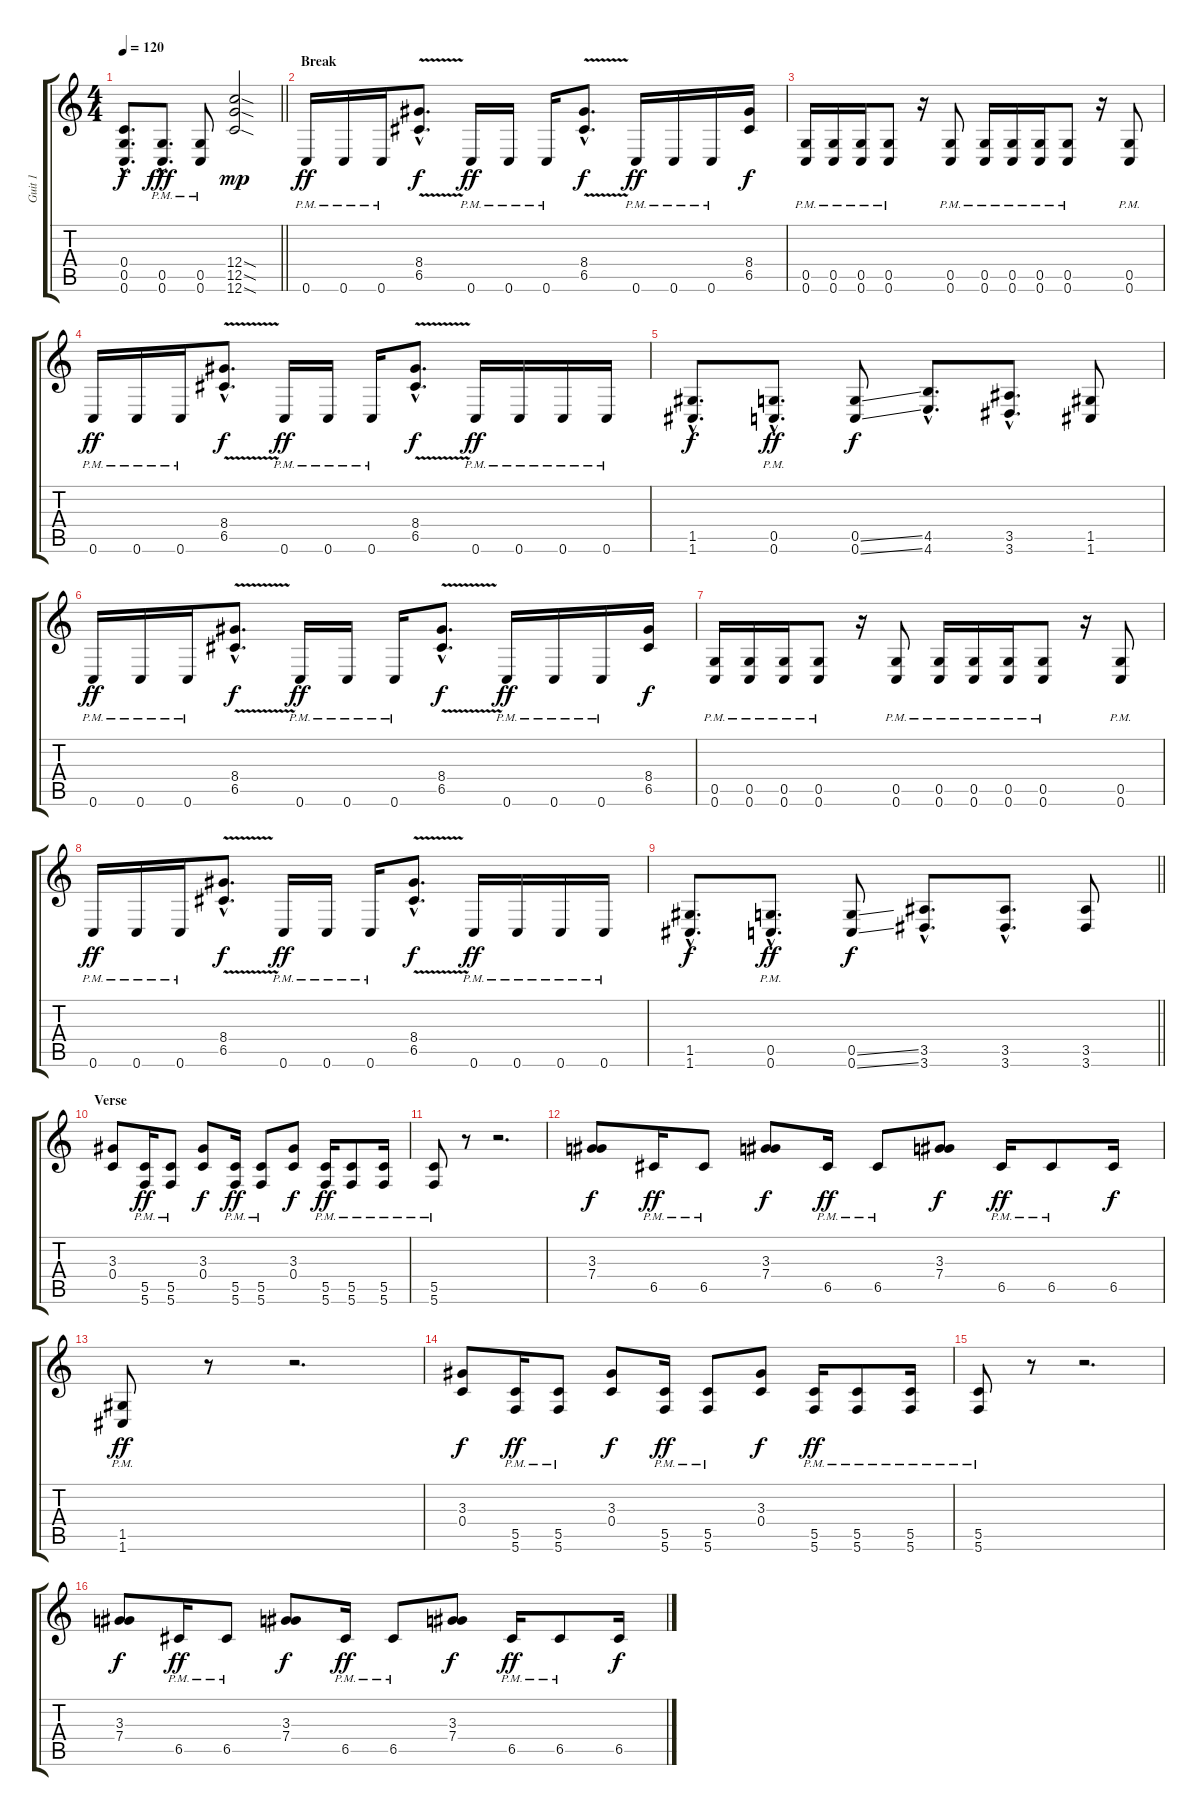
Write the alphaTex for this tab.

\track ("Guit 1" "Guit 1") {instrument acousticguitarsteel}
\staff {score tabs}
\tuning (D4 A3 F3 C3 G2 C2) {hide}
\ts (4 4)
\tempo 120
\clef g2
\barLineRight lightlight
\ks c
(0.4{hac} 0.5{hac} 0.6{hac}).8{d dy f} (0.5{hac pm} 0.6{hac pm}).8{d dy fff} (0.5{pm} 0.6{pm}).8 (12.4{sod} 12.5{sod} 12.6{sod}).2{dy mp} |
\section ("" "Break")
0.6{pm}.16{dy ff} 0.6{pm}.16 0.6{pm}.16 (8.4{v hac} 6.5{v hac}).8{d dy f} 0.6{pm}.16{dy ff} 0.6{pm}.16 0.6{pm}.16 (8.4{v hac} 6.5{v hac}).8{d dy f} 0.6{pm}.16{dy ff} 0.6{pm}.16 0.6{pm}.16 (8.4 6.5).16{dy f} |
(0.5{pm} 0.6{pm}).16 (0.5{pm} 0.6{pm}).16 (0.5{pm} 0.6{pm}).16 (0.5{pm} 0.6{pm}).8 r.16 (0.5{pm} 0.6{pm}).8 (0.5{pm} 0.6{pm}).16 (0.5{pm} 0.6{pm}).16 (0.5{pm} 0.6{pm}).16 (0.5{pm} 0.6{pm}).8 r.16 (0.5{pm} 0.6{pm}).8 |
0.6{pm}.16{dy ff} 0.6{pm}.16 0.6{pm}.16 (8.4{v hac} 6.5{v hac}).8{d dy f} 0.6{pm}.16{dy ff} 0.6{pm}.16 0.6{pm}.16 (8.4{v hac} 6.5{v hac}).8{d dy f} 0.6{pm}.16{dy ff} 0.6{pm}.16 0.6{pm}.16 0.6{pm}.16 |
(1.5{hac} 1.6{hac}).8{d dy f} (0.5{hac pm} 0.6{hac pm}).8{d dy ff} (0.5{ss} 0.6{ss}).8{dy f} (4.5{hac} 4.6{hac}).8{d} (3.5{hac} 3.6{hac}).8{d} (1.5 1.6).8 |
0.6{pm}.16{dy ff} 0.6{pm}.16 0.6{pm}.16 (8.4{v hac} 6.5{v hac}).8{d dy f} 0.6{pm}.16{dy ff} 0.6{pm}.16 0.6{pm}.16 (8.4{v hac} 6.5{v hac}).8{d dy f} 0.6{pm}.16{dy ff} 0.6{pm}.16 0.6{pm}.16 (8.4 6.5).16{dy f} |
(0.5{pm} 0.6{pm}).16 (0.5{pm} 0.6{pm}).16 (0.5{pm} 0.6{pm}).16 (0.5{pm} 0.6{pm}).8 r.16 (0.5{pm} 0.6{pm}).8 (0.5{pm} 0.6{pm}).16 (0.5{pm} 0.6{pm}).16 (0.5{pm} 0.6{pm}).16 (0.5{pm} 0.6{pm}).8 r.16 (0.5{pm} 0.6{pm}).8 |
0.6{pm}.16{dy ff} 0.6{pm}.16 0.6{pm}.16 (8.4{v hac} 6.5{v hac}).8{d dy f} 0.6{pm}.16{dy ff} 0.6{pm}.16 0.6{pm}.16 (8.4{v hac} 6.5{v hac}).8{d dy f} 0.6{pm}.16{dy ff} 0.6{pm}.16 0.6{pm}.16 0.6{pm}.16 |
\barLineRight lightlight
(1.5{hac} 1.6{hac}).8{d dy f} (0.5{hac pm} 0.6{hac pm}).8{d dy ff} (0.5{ss} 0.6{ss}).8{dy f} (3.5{hac} 3.6{hac}).8{d} (3.5{hac} 3.6{hac}).8{d} (3.5 3.6).8 |
\section ("" "Verse")
(3.3 0.4).8 (5.5{pm} 5.6{pm}).16{dy ff} (5.5{pm} 5.6{pm}).8 (3.3 0.4).8{dy f} (5.5{pm} 5.6{pm}).16{dy ff} (5.5{pm} 5.6{pm}).8 (3.3 0.4).8{dy f} (5.5{pm} 5.6{pm}).16{dy ff} (5.5{pm} 5.6{pm}).8 (5.5{pm} 5.6{pm}).16 |
(5.5{pm} 5.6{pm}).8 r.8 r.2{d} |
(3.3 7.4).8{dy f} 6.5{pm}.16{dy ff} 6.5{pm}.8 (3.3 7.4).8{dy f} 6.5{pm}.16{dy ff} 6.5{pm}.8 (3.3 7.4).8{dy f} 6.5{pm}.16{dy ff} 6.5{pm}.8 6.5.16{dy f} |
(1.5{pm} 1.6{pm}).8{dy ff} r.8 r.2{d} |
(3.3 0.4).8{dy f} (5.5{pm} 5.6{pm}).16{dy ff} (5.5{pm} 5.6{pm}).8 (3.3 0.4).8{dy f} (5.5{pm} 5.6{pm}).16{dy ff} (5.5{pm} 5.6{pm}).8 (3.3 0.4).8{dy f} (5.5{pm} 5.6{pm}).16{dy ff} (5.5{pm} 5.6{pm}).8 (5.5{pm} 5.6{pm}).16 |
(5.5{pm} 5.6{pm}).8 r.8 r.2{d} |
(3.3 7.4).8{dy f} 6.5{pm}.16{dy ff} 6.5{pm}.8 (3.3 7.4).8{dy f} 6.5{pm}.16{dy ff} 6.5{pm}.8 (3.3 7.4).8{dy f} 6.5{pm}.16{dy ff} 6.5{pm}.8 6.5.16{dy f}
